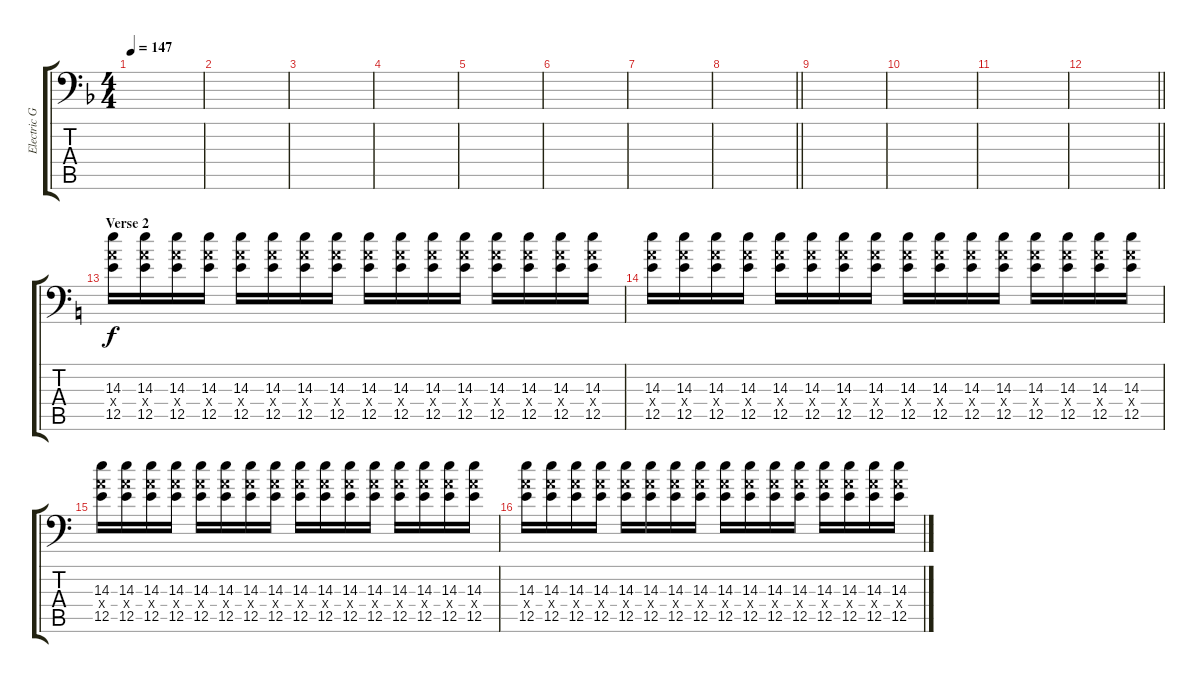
\track ("Electric Guitar 4" "Electric G") {instrument electricguitarjazz}
\staff {score tabs}
\tuning (A3 Gb3 D3 A2 E2 A1) {hide}
\ts (4 4)
\tempo 147
\clef f4
\ks dminor
|
|
|
|
|
|
|
\barLineRight lightlight
|
\section ("" "")
|
|
|
\barLineRight lightlight
|
\section ("" "Verse 2")
\ks aminor
(14.3 12.4{x} 12.5).16{volume 6} (14.3 12.4{x} 12.5).16 (14.3 12.4{x} 12.5).16 (14.3 12.4{x} 12.5).16 (14.3 12.4{x} 12.5).16 (14.3 12.4{x} 12.5).16 (14.3 12.4{x} 12.5).16 (14.3 12.4{x} 12.5).16 (14.3 12.4{x} 12.5).16 (14.3 12.4{x} 12.5).16 (14.3 12.4{x} 12.5).16 (14.3 12.4{x} 12.5).16 (14.3 12.4{x} 12.5).16 (14.3 12.4{x} 12.5).16 (14.3 12.4{x} 12.5).16 (14.3 12.4{x} 12.5).16 |
(14.3 12.4{x} 12.5).16 (14.3 12.4{x} 12.5).16 (14.3 12.4{x} 12.5).16 (14.3 12.4{x} 12.5).16 (14.3 12.4{x} 12.5).16 (14.3 12.4{x} 12.5).16 (14.3 12.4{x} 12.5).16 (14.3 12.4{x} 12.5).16 (14.3 12.4{x} 12.5).16 (14.3 12.4{x} 12.5).16 (14.3 12.4{x} 12.5).16 (14.3 12.4{x} 12.5).16 (14.3 12.4{x} 12.5).16 (14.3 12.4{x} 12.5).16 (14.3 12.4{x} 12.5).16 (14.3 12.4{x} 12.5).16 |
(14.3 12.4{x} 12.5).16 (14.3 12.4{x} 12.5).16 (14.3 12.4{x} 12.5).16 (14.3 12.4{x} 12.5).16 (14.3 12.4{x} 12.5).16 (14.3 12.4{x} 12.5).16 (14.3 12.4{x} 12.5).16 (14.3 12.4{x} 12.5).16 (14.3 12.4{x} 12.5).16 (14.3 12.4{x} 12.5).16 (14.3 12.4{x} 12.5).16 (14.3 12.4{x} 12.5).16 (14.3 12.4{x} 12.5).16 (14.3 12.4{x} 12.5).16 (14.3 12.4{x} 12.5).16 (14.3 12.4{x} 12.5).16 |
(14.3 12.4{x} 12.5).16 (14.3 12.4{x} 12.5).16 (14.3 12.4{x} 12.5).16 (14.3 12.4{x} 12.5).16 (14.3 12.4{x} 12.5).16 (14.3 12.4{x} 12.5).16 (14.3 12.4{x} 12.5).16 (14.3 12.4{x} 12.5).16 (14.3 12.4{x} 12.5).16 (14.3 12.4{x} 12.5).16 (14.3 12.4{x} 12.5).16 (14.3 12.4{x} 12.5).16 (14.3 12.4{x} 12.5).16 (14.3 12.4{x} 12.5).16 (14.3 12.4{x} 12.5).16 (14.3 12.4{x} 12.5).16
